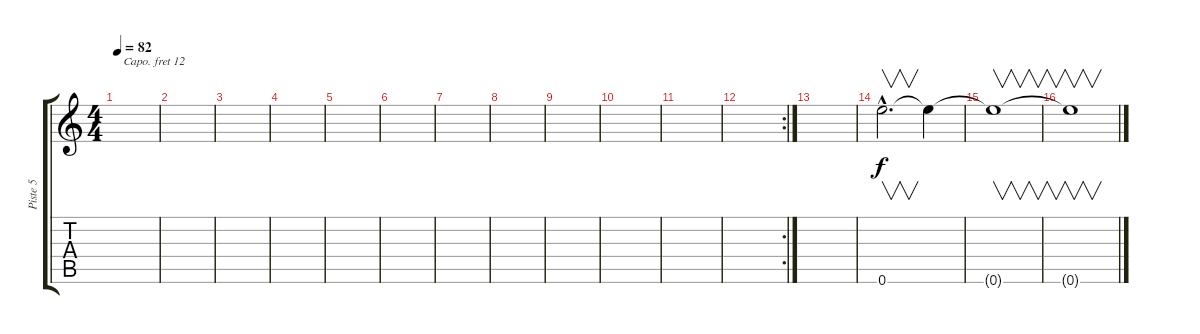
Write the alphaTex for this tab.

\track ("Piste 5" "Piste 5") {instrument whistle}
\staff {score tabs}
\capo 12
\tuning (E6 B5 G5 D5 A4 E4) {hide}
\ts (4 4)
\tempo 82
\clef g2
\ks c
|
|
|
|
|
|
|
|
|
|
|
\rc 2
|
|
0.6{hac}.2{v d} 0.6{t}.4 |
0.6{t}.1{v} |
0.6{t}.1{v}
